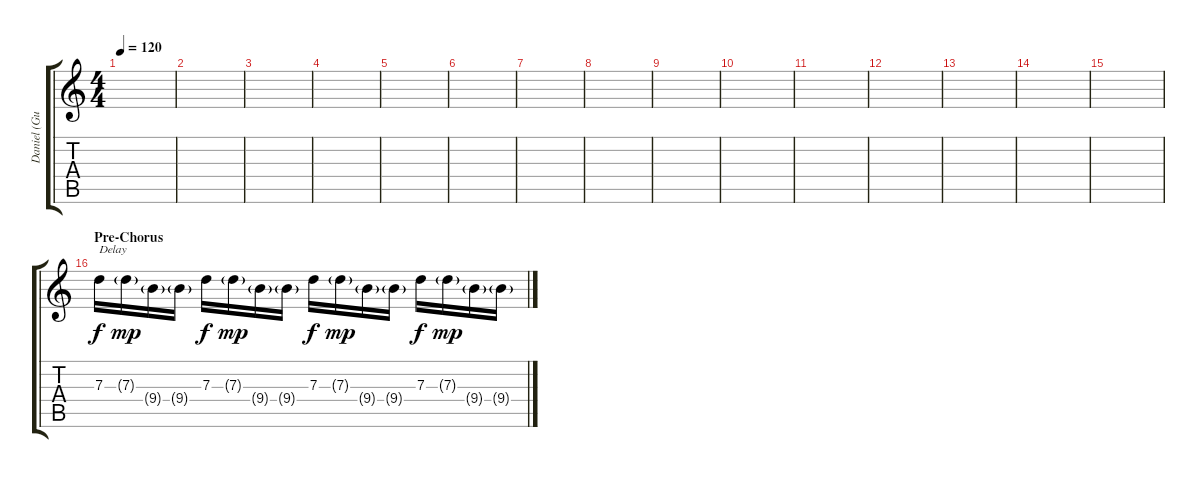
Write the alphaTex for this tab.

\track ("Daniel (Guitar FX)" "Daniel (Gu") {instrument electricguitarclean}
\staff {score tabs}
\tuning (E4 B3 G3 D3 A2 E2) {hide}
\ts (4 4)
\tempo 120
\clef g2
\ks c
|
|
|
|
|
|
|
|
|
|
|
|
|
|
|
\section ("" "Pre-Chorus")
7.3.16{txt "Delay"} 7.3{g}.16{dy mp} 9.4{g}.16 9.4{g}.16 7.3.16{dy f} 7.3{g}.16{dy mp} 9.4{g}.16 9.4{g}.16 7.3.16{dy f} 7.3{g}.16{dy mp} 9.4{g}.16 9.4{g}.16 7.3.16{dy f} 7.3{g}.16{dy mp} 9.4{g}.16 9.4{g}.16
